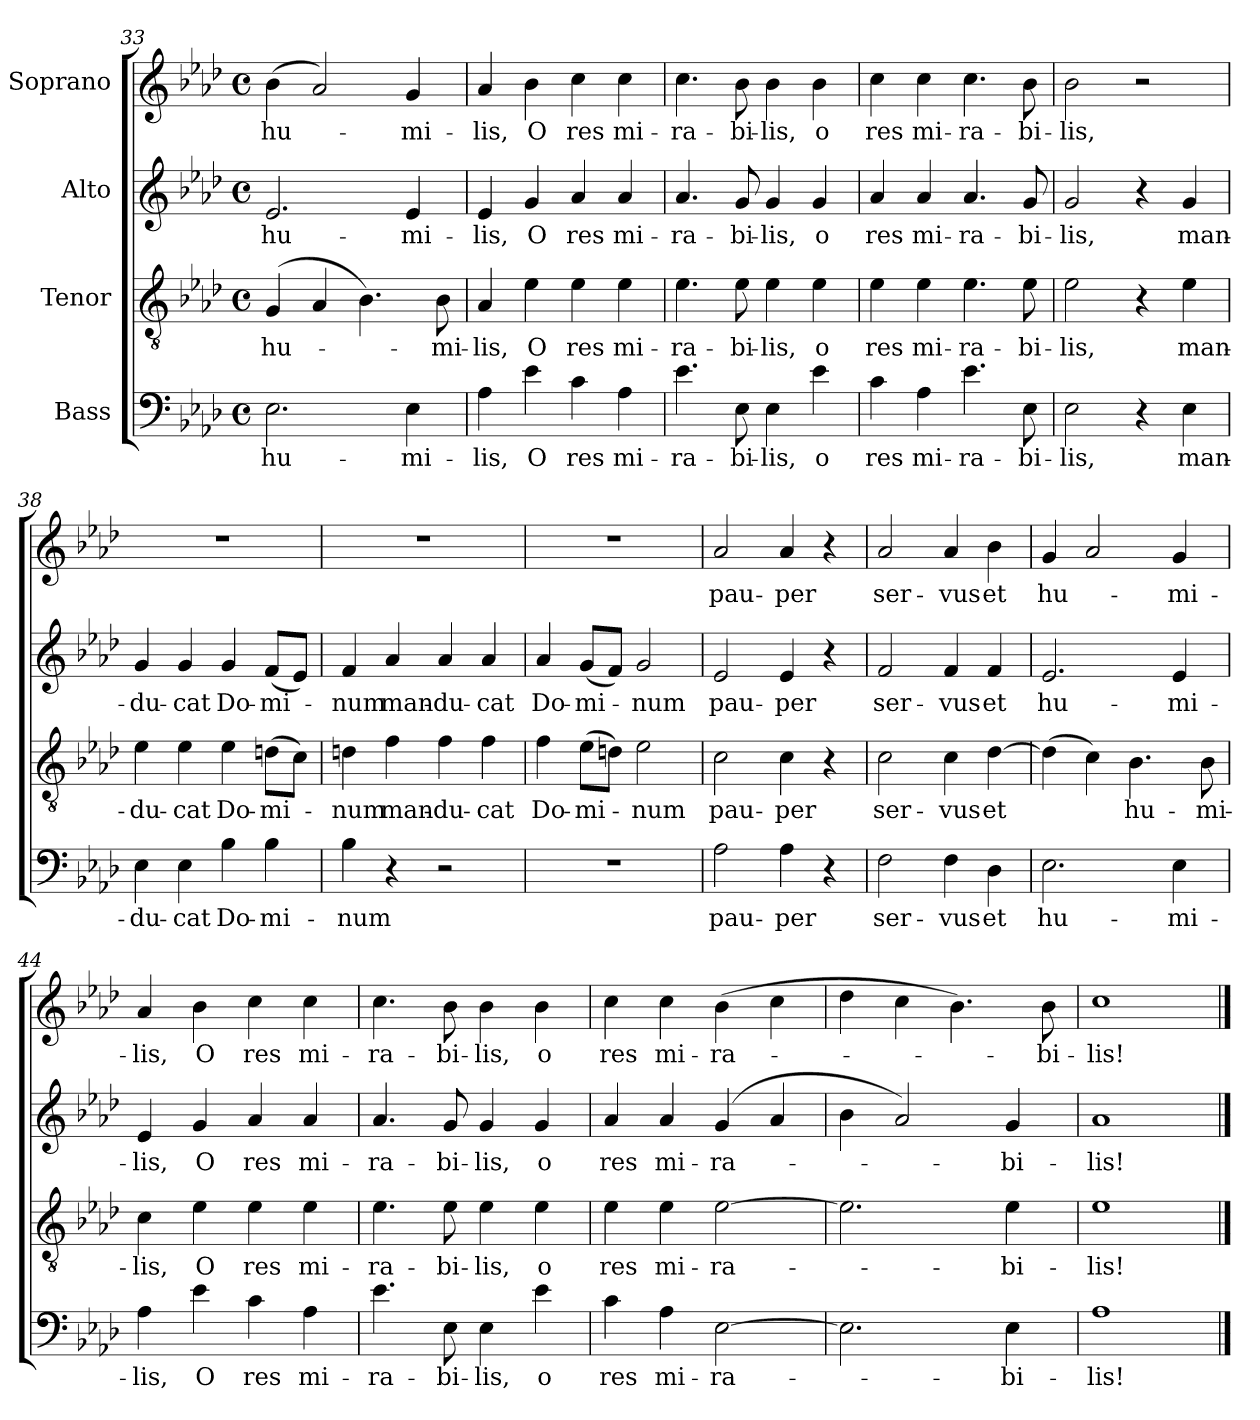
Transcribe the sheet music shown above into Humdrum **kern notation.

**kern	**text	**kern	**text	**kern	**text	**kern	**text
*part4	*part4	*part3	*part3	*part2	*part2	*part1	*part1
*staff4	*staff4	*staff3	*staff3	*staff2	*staff2	*staff1	*staff1
*I"Bass	*	*I"Tenor	*	*I"Alto	*	*I"Soprano	*
*clefF4	*	*clefGv2	*	*clefG2	*	*clefG2	*
*k[b-e-a-d-]	*	*k[b-e-a-d-]	*	*k[b-e-a-d-]	*	*k[b-e-a-d-]	*
*A-:	*	*A-:	*	*A-:	*	*A-:	*
*M4/4	*	*M4/4	*	*M4/4	*	*M4/4	*
*met(c)	*	*met(c)	*	*met(c)	*	*met(c)	*
=33	=33	=33	=33	=33	=33	=33	=33
!	!LO:LY:b	!	!LO:LY:b	!	!LO:LY:b	!	!LO:LY:b
2.E-\	hu-	(>4G/	hu-	2.e-/	hu-	(>4b-\	hu-
.	.	4A-/	.	.	.	2a-/)	.
.	.	4.B-\)	.	.	.	.	.
!	!LO:LY:b	!	!	!	!LO:LY:b	!	!LO:LY:b
4E-\	-mi-	.	.	4e-/	-mi-	4g/	-mi-
!	!	!	!LO:LY:b	!	!	!	!
.	.	8B-\	-mi-	.	.	.	.
=34	=34	=34	=34	=34	=34	=34	=34
!	!LO:LY:b	!	!LO:LY:b	!	!LO:LY:b	!	!LO:LY:b
4A-\	lis,	4A-/	lis,	4e-/	lis,	4a-/	-lis,
!	!LO:LY:b	!	!LO:LY:b	!	!LO:LY:b	!	!LO:LY:b
4e-\	O	4e-\	O	4g/	O	4b-\	O
!	!LO:LY:b	!	!LO:LY:b	!	!LO:LY:b	!	!LO:LY:b
4c\	res	4e-\	res	4a-/	res	4cc\	res
!	!LO:LY:b	!	!LO:LY:b	!	!LO:LY:b	!	!LO:LY:b
4A-\	mi-	4e-\	mi-	4a-/	mi-	4cc\	mi-
=35	=35	=35	=35	=35	=35	=35	=35
!	!LO:LY:b	!	!LO:LY:b	!	!LO:LY:b	!	!LO:LY:b
4.e-\	-ra-	4.e-\	-ra-	4.a-/	-ra-	4.cc\	-ra-
!	!LO:LY:b	!	!LO:LY:b	!	!LO:LY:b	!	!LO:LY:b
8E-\	-bi-	8e-\	-bi-	8g/	-bi-	8b-\	-bi-
!	!LO:LY:b	!	!LO:LY:b	!	!LO:LY:b	!	!LO:LY:b
4E-\	-lis,	4e-\	-lis,	4g/	-lis,	4b-\	-lis,
!	!LO:LY:b	!	!LO:LY:b	!	!LO:LY:b	!	!LO:LY:b
4e-\	o	4e-\	o	4g/	o	4b-\	o
=36	=36	=36	=36	=36	=36	=36	=36
!	!LO:LY:b	!	!LO:LY:b	!	!LO:LY:b	!	!LO:LY:b
4c\	res	4e-\	res	4a-/	res	4cc\	res
!	!LO:LY:b	!	!LO:LY:b	!	!LO:LY:b	!	!LO:LY:b
4A-\	mi-	4e-\	mi-	4a-/	mi-	4cc\	mi-
!	!LO:LY:b	!	!LO:LY:b	!	!LO:LY:b	!	!LO:LY:b
4.e-\	-ra-	4.e-\	-ra-	4.a-/	-ra-	4.cc\	-ra-
!	!LO:LY:b	!	!LO:LY:b	!	!LO:LY:b	!	!LO:LY:b
8E-\	-bi-	8e-\	-bi-	8g/	-bi-	8b-\	-bi-
!!LO:LB:g=z
=37	=37	=37	=37	=37	=37	=37	=37
!	!LO:LY:b	!	!LO:LY:b	!	!LO:LY:b	!	!LO:LY:b
2E-\	-lis,	2e-\	lis,	2g/	-lis,	2b-\	-lis,
4r	.	4r	.	4r	.	2r	.
!	!LO:LY:b	!	!LO:LY:b	!	!LO:LY:b	!	!
4E-\	man-	4e-\	man-	4g/	man-	.	.
=38	=38	=38	=38	=38	=38	=38	=38
!	!LO:LY:b	!	!LO:LY:b	!	!LO:LY:b	!	!
4E-\	-du-	4e-\	-du-	4g/	-du-	1r	.
!	!LO:LY:b	!	!LO:LY:b	!	!LO:LY:b	!	!
4E-\	-cat	4e-\	-cat	4g/	-cat	.	.
!	!LO:LY:b	!	!LO:LY:b	!	!LO:LY:b	!	!
4B-\	Do-	4e-\	Do-	4g/	Do-	.	.
!	!LO:LY:b	!	!LO:LY:b	!	!LO:LY:b	!	!
4B-\	-mi-	(>8dn\L	-mi-	(<8f/L	-mi-	.	.
.	.	8c\J)	.	8e-/J)	.	.	.
=39	=39	=39	=39	=39	=39	=39	=39
!	!LO:LY:b	!	!LO:LY:b	!	!LO:LY:b	!	!
4B-\	-num	4dn\	-num	4f/	-num	1r	.
!	!	!	!LO:LY:b	!	!LO:LY:b	!	!
4r	.	4f\	man-	4a-/	man-	.	.
!	!	!	!LO:LY:b	!	!LO:LY:b	!	!
2r	.	4f\	-du-	4a-/	-du-	.	.
!	!	!	!LO:LY:b	!	!LO:LY:b	!	!
.	.	4f\	-cat	4a-/	-cat	.	.
=40	=40	=40	=40	=40	=40	=40	=40
!	!	!	!LO:LY:b	!	!LO:LY:b	!	!
1r	.	4f\	Do-	4a-/	Do-	1r	.
!	!	!	!LO:LY:b	!	!LO:LY:b	!	!
.	.	(>8e-\L	-mi-	(<8g/L	-mi-	.	.
.	.	8dn\J)	.	8f/J)	.	.	.
!	!	!	!LO:LY:b	!	!LO:LY:b	!	!
.	.	2e-\	-num	2g/	-num	.	.
=41	=41	=41	=41	=41	=41	=41	=41
!	!LO:LY:b	!	!LO:LY:b	!	!LO:LY:b	!	!LO:LY:b
2A-\	pau-	2c\	pau-	2e-/	pau-	2a-/	pau-
!	!LO:LY:b	!	!LO:LY:b	!	!LO:LY:b	!	!LO:LY:b
4A-\	-per	4c\	-per	4e-/	-per	4a-/	-per
4r	.	4r	.	4r	.	4r	.
=42	=42	=42	=42	=42	=42	=42	=42
!	!LO:LY:b	!	!LO:LY:b	!	!LO:LY:b	!	!LO:LY:b
2F\	ser-	2c\	ser-	2f/	ser-	2a-/	ser-
!	!LO:LY:b	!	!LO:LY:b	!	!LO:LY:b	!	!LO:LY:b
4F\	-vus	4c\	-vus	4f/	-vus	4a-/	-vus
!	!LO:LY:b	!	!LO:LY:b	!	!LO:LY:b	!	!LO:LY:b
4D-\	et	[4d-\	et	4f/	et	4b-\	et
!!LO:LB:g=z
=43	=43	=43	=43	=43	=43	=43	=43
!	!LO:LY:b	!	!	!	!LO:LY:b	!	!LO:LY:b
2.E-\	hu-	(>4d-\]	.	2.e-/	hu-	4g/	hu-
.	.	4c\)	.	.	.	2a-/	.
!	!	!	!LO:LY:b	!	!	!	!
.	.	4.B-\	hu-	.	.	.	.
!	!LO:LY:b	!	!	!	!LO:LY:b	!	!LO:LY:b
4E-\	-mi-	.	.	4e-/	-mi-	4g/	-mi-
!	!	!	!LO:LY:b	!	!	!	!
.	.	8B-\	-mi-	.	.	.	.
=44	=44	=44	=44	=44	=44	=44	=44
!	!LO:LY:b	!	!LO:LY:b	!	!LO:LY:b	!	!LO:LY:b
4A-\	-lis,	4c\	-lis,	4e-/	-lis,	4a-/	-lis,
!	!LO:LY:b	!	!LO:LY:b	!	!LO:LY:b	!	!LO:LY:b
4e-\	O	4e-\	O	4g/	O	4b-\	O
!	!LO:LY:b	!	!LO:LY:b	!	!LO:LY:b	!	!LO:LY:b
4c\	res	4e-\	res	4a-/	res	4cc\	res
!	!LO:LY:b	!	!LO:LY:b	!	!LO:LY:b	!	!LO:LY:b
4A-\	mi-	4e-\	mi-	4a-/	mi-	4cc\	mi-
=45	=45	=45	=45	=45	=45	=45	=45
!	!LO:LY:b	!	!LO:LY:b	!	!LO:LY:b	!	!LO:LY:b
4.e-\	-ra-	4.e-\	-ra-	4.a-/	-ra-	4.cc\	-ra-
!	!LO:LY:b	!	!LO:LY:b	!	!LO:LY:b	!	!LO:LY:b
8E-\	-bi-	8e-\	-bi-	8g/	-bi-	8b-\	-bi-
!	!LO:LY:b	!	!LO:LY:b	!	!LO:LY:b	!	!LO:LY:b
4E-\	-lis,	4e-\	-lis,	4g/	-lis,	4b-\	-lis,
!	!LO:LY:b	!	!LO:LY:b	!	!LO:LY:b	!	!LO:LY:b
4e-\	o	4e-\	o	4g/	o	4b-\	o
=46	=46	=46	=46	=46	=46	=46	=46
!	!LO:LY:b	!	!LO:LY:b	!	!LO:LY:b	!	!LO:LY:b
4c\	res	4e-\	res	4a-/	res	4cc\	res
!	!LO:LY:b	!	!LO:LY:b	!	!LO:LY:b	!	!LO:LY:b
4A-\	mi-	4e-\	mi-	4a-/	mi-	4cc\	mi-
!	!LO:LY:b	!	!LO:LY:b	!	!LO:LY:b	!	!LO:LY:b
[2E-\	-ra-	[2e-\	-ra-	(>4g/	-ra-	(>4b-\	-ra-
.	.	.	.	4a-/	.	4cc\	.
=47	=47	=47	=47	=47	=47	=47	=47
2.E-\]	.	2.e-\]	.	4b-\	.	4dd-\	.
.	.	.	.	2a-/)	.	4cc\	.
.	.	.	.	.	.	4.b-\)	.
!	!LO:LY:b	!	!LO:LY:b	!	!LO:LY:b	!	!
4E-\	-bi-	4e-\	-bi-	4g/	-bi-	.	.
!	!	!	!	!	!	!	!LO:LY:b
.	.	.	.	.	.	8b-\	-bi-
=48	=48	=48	=48	=48	=48	=48	=48
!	!LO:LY:b	!	!LO:LY:b	!	!LO:LY:b	!	!LO:LY:b
1A-	-lis!	1e-	-lis!	1a-	-lis!	1cc	-lis!
==	==	==	==	==	==	==	==
*-	*-	*-	*-	*-	*-	*-	*-
